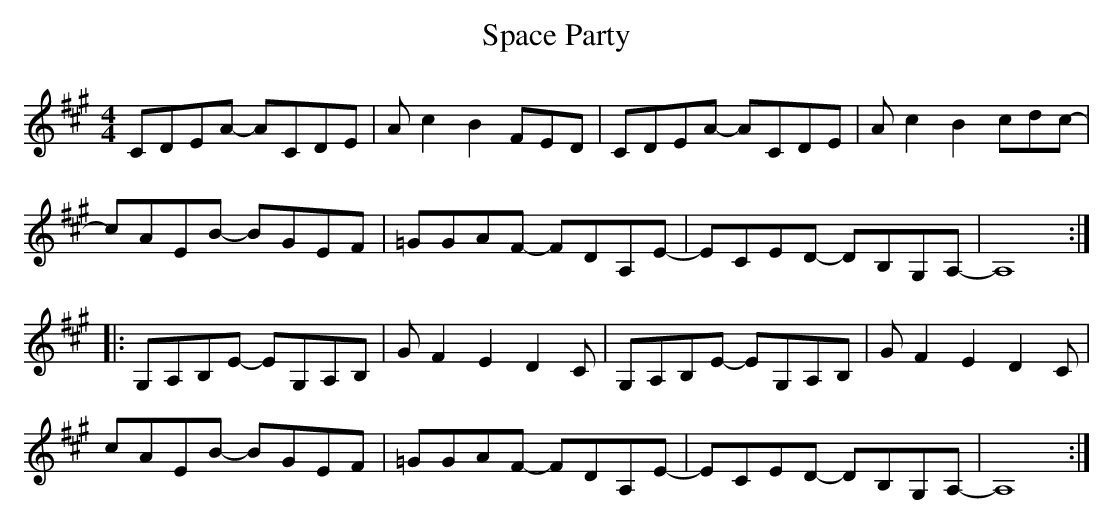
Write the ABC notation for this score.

X:1
T:Space Party
M:4/4
L:1/8
K:A
CDEA- ACDE | Ac2B2 FED | CDEA- ACDE | Ac2B2 cdc- |
cAEB- BGEF |=GGAF- FDA,E- | ECED- DB,G,A,- | A,8 ::
G,A,B,E- EG,A,B, | GF2E2D2C | G,A,B,E- EG,A,B, | GF2E2D2C |
cAEB- BGEF |=GGAF- FDA,E- | ECED- DB,G,A,- | A,8 :|
